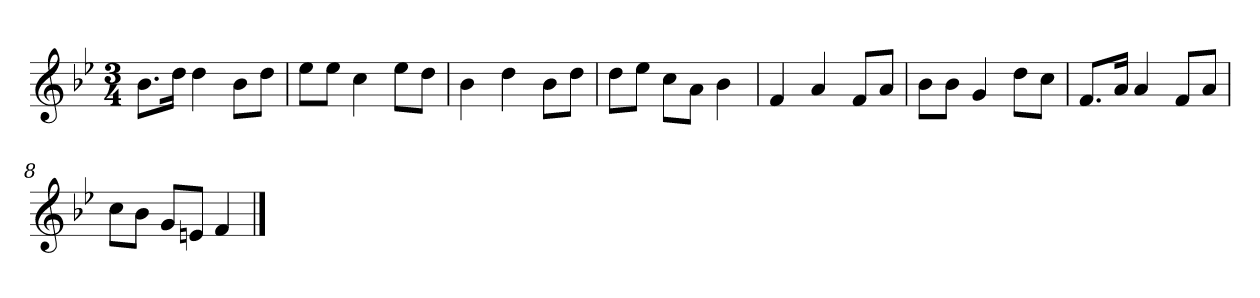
**kern
*part1
*staff1
*clefG2
*k[b-e-]
*B-:
*M3/4
=
8.b-\L
16dd\Jk
4dd
8b-\L
8dd\J
=2
8ee-\L
8ee-\J
4cc
8ee-\L
8dd\J
=3
4b-
4dd
8b-\L
8dd\J
=4
8dd\L
8ee-\J
8cc\L
8a\J
4b-
=5y
4f
4a
8f/L
8a/J
=6
8b-\L
8b-\J
4g
8dd\L
8cc\J
=7
8.f/L
16a/Jk
4a
8f/L
8a/J
=8
8cc\L
8b-\J
8g/L
8en/J
4f
==
*-
